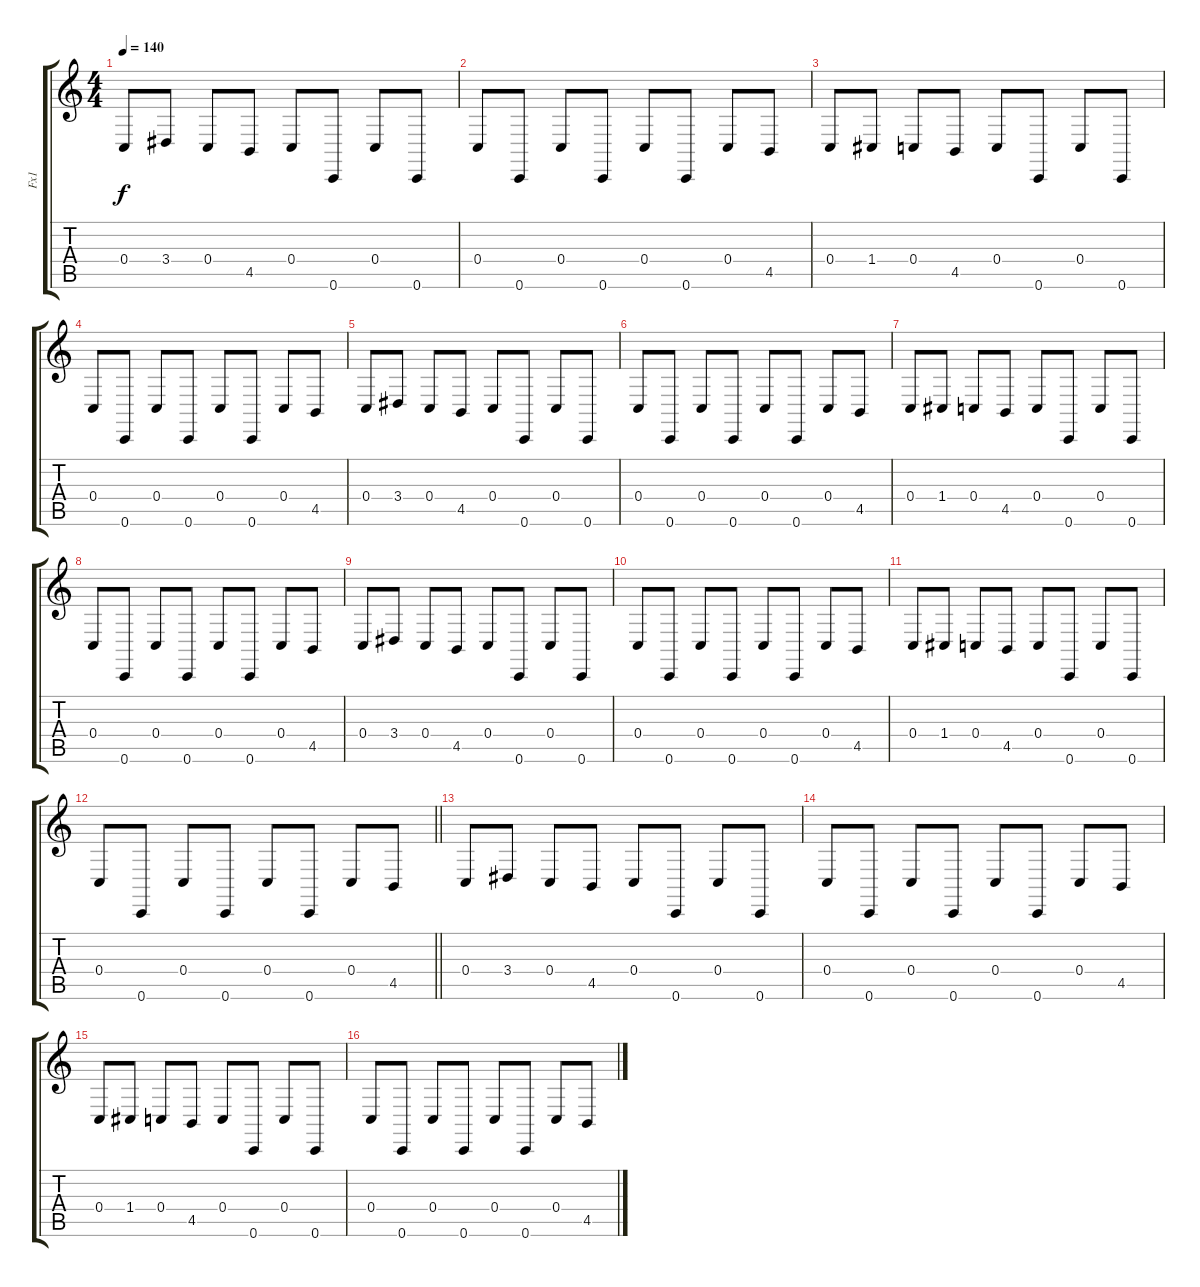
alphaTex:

\track ("Fx1" "Fx1") {instrument brightacousticpiano}
\staff {score tabs}
\tuning (D4 A3 F3 C3 G2 C2) {hide}
\ts (4 4)
\tempo 140
\clef g2
\ks c
0.4.8{dy f} 3.4.8 0.4.8 4.5.8 0.4.8 0.6.8 0.4.8 0.6.8 |
0.4.8 0.6.8 0.4.8 0.6.8 0.4.8 0.6.8 0.4.8 4.5.8 |
0.4.8 1.4.8 0.4.8 4.5.8 0.4.8 0.6.8 0.4.8 0.6.8 |
0.4.8 0.6.8 0.4.8 0.6.8 0.4.8 0.6.8 0.4.8 4.5.8 |
0.4.8 3.4.8 0.4.8 4.5.8 0.4.8 0.6.8 0.4.8 0.6.8 |
0.4.8 0.6.8 0.4.8 0.6.8 0.4.8 0.6.8 0.4.8 4.5.8 |
0.4.8 1.4.8 0.4.8 4.5.8 0.4.8 0.6.8 0.4.8 0.6.8 |
0.4.8 0.6.8 0.4.8 0.6.8 0.4.8 0.6.8 0.4.8 4.5.8 |
0.4.8 3.4.8 0.4.8 4.5.8 0.4.8 0.6.8 0.4.8 0.6.8 |
0.4.8 0.6.8 0.4.8 0.6.8 0.4.8 0.6.8 0.4.8 4.5.8 |
0.4.8 1.4.8 0.4.8 4.5.8 0.4.8 0.6.8 0.4.8 0.6.8 |
\barLineRight lightlight
0.4.8 0.6.8 0.4.8 0.6.8 0.4.8 0.6.8 0.4.8 4.5.8 |
0.4.8 3.4.8 0.4.8 4.5.8 0.4.8 0.6.8 0.4.8 0.6.8 |
0.4.8 0.6.8 0.4.8 0.6.8 0.4.8 0.6.8 0.4.8 4.5.8 |
0.4.8 1.4.8 0.4.8 4.5.8 0.4.8 0.6.8 0.4.8 0.6.8 |
0.4.8 0.6.8 0.4.8 0.6.8 0.4.8 0.6.8 0.4.8 4.5.8
